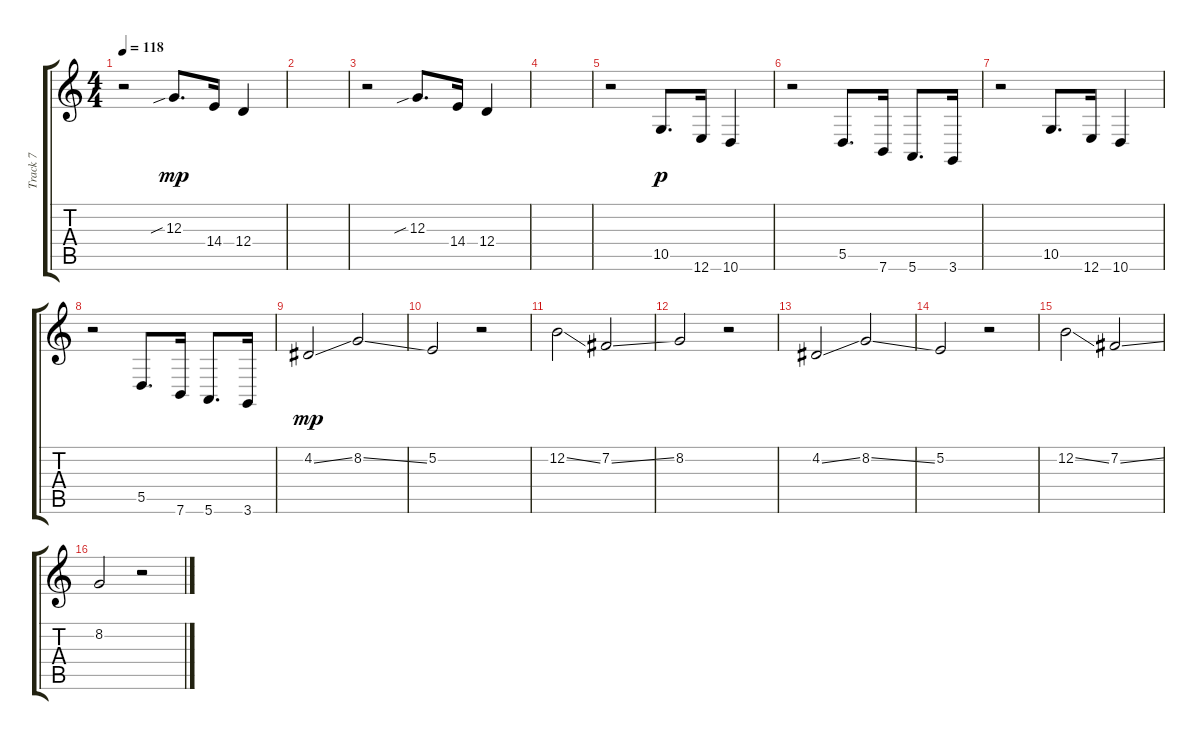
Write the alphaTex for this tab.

\track ("Track 7" "Track 7") {instrument voiceoohs}
\staff {score tabs}
\tuning (E4 B3 G3 D3 A2 E2) {hide}
\ts (4 4)
\tempo 118
\clef g2
\ks c
r.2{dy mp} 12.3{sib}.8{d} 14.4.16 12.4.4 |
|
r.2 12.3{sib}.8{d} 14.4.16 12.4.4 |
|
r.2 10.5.8{d dy p} 12.6.16 10.6.4 |
r.2 5.5.8{d} 7.6.16 5.6.8{d} 3.6.16 |
r.2 10.5.8{d} 12.6.16 10.6.4 |
r.2 5.5.8{d} 7.6.16 5.6.8{d} 3.6.16 |
4.2{ss}.2{dy mp} 8.2{ss}.2 |
5.2.2 r.2 |
12.2{ss}.2 7.2{ss}.2 |
8.2.2 r.2 |
4.2{ss}.2 8.2{ss}.2 |
5.2.2 r.2 |
12.2{ss}.2 7.2{ss}.2 |
8.2.2 r.2
